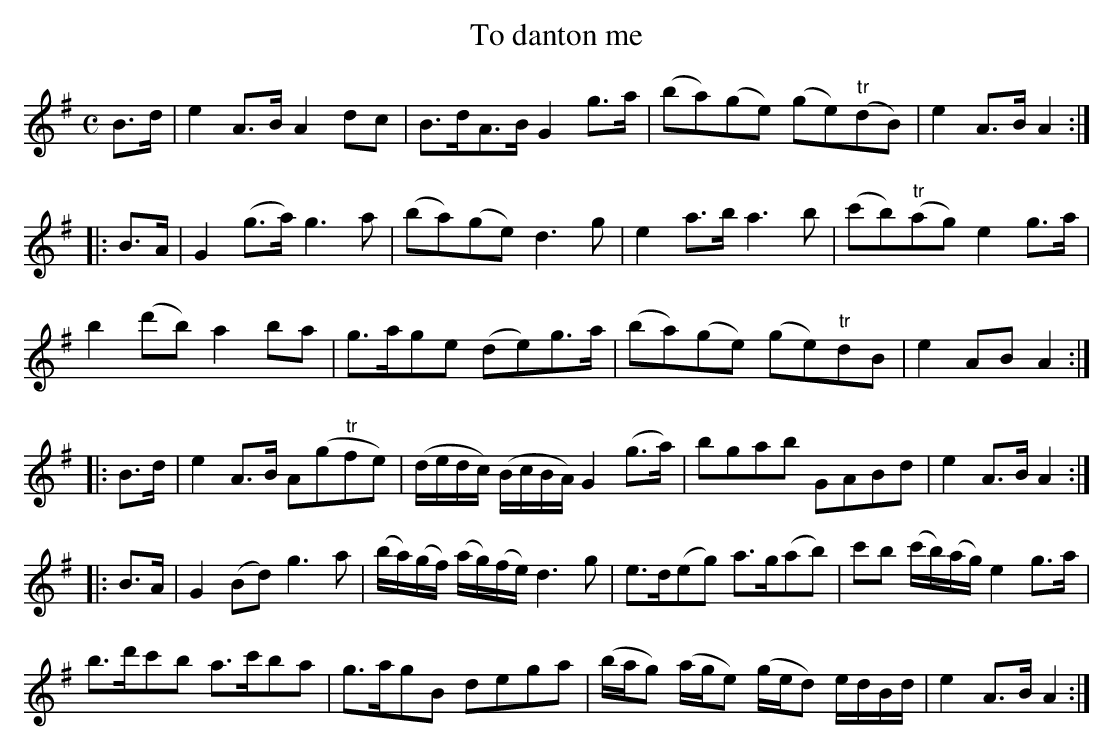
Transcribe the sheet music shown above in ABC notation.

X:1
T:To danton me
M:C
K:A dorian
B>d|\
e2A>B A2dc| B>dA>B G2g>a|\
(ba)(ge) (ge)("tr"dB)|e2A>B A2::
B>A|\
G2(g>a) g3a| (ba)(ge) d3g|\
e2a>b a3b| (c'b)("tr"ag) e2g>a|
b2(d'b) a2ba| g>age (de)g>a|\
(ba)(ge) (ge)"tr"dB|e2AB A2::
B>d|\
e2A>B A(g"tr"fe)| (d/e/d/c/) (B/c/B/A/) G2 (g>a)|\
bgab GABd| e2A>B A2::
B>A|\
G2(Bd) g3a| (b/a/)(g/f/) (a/g/)(f/e/) d3g|\
e>d(eg) a>g(ab)| c'b (c'/b/)(a/g/) e2 g>a|
b>d'c'b a>c'ba| g>agB dega|\
(b/a/g) (a/g/e) (g/e/d) e/d/B/d/| e2A>B A2:|
